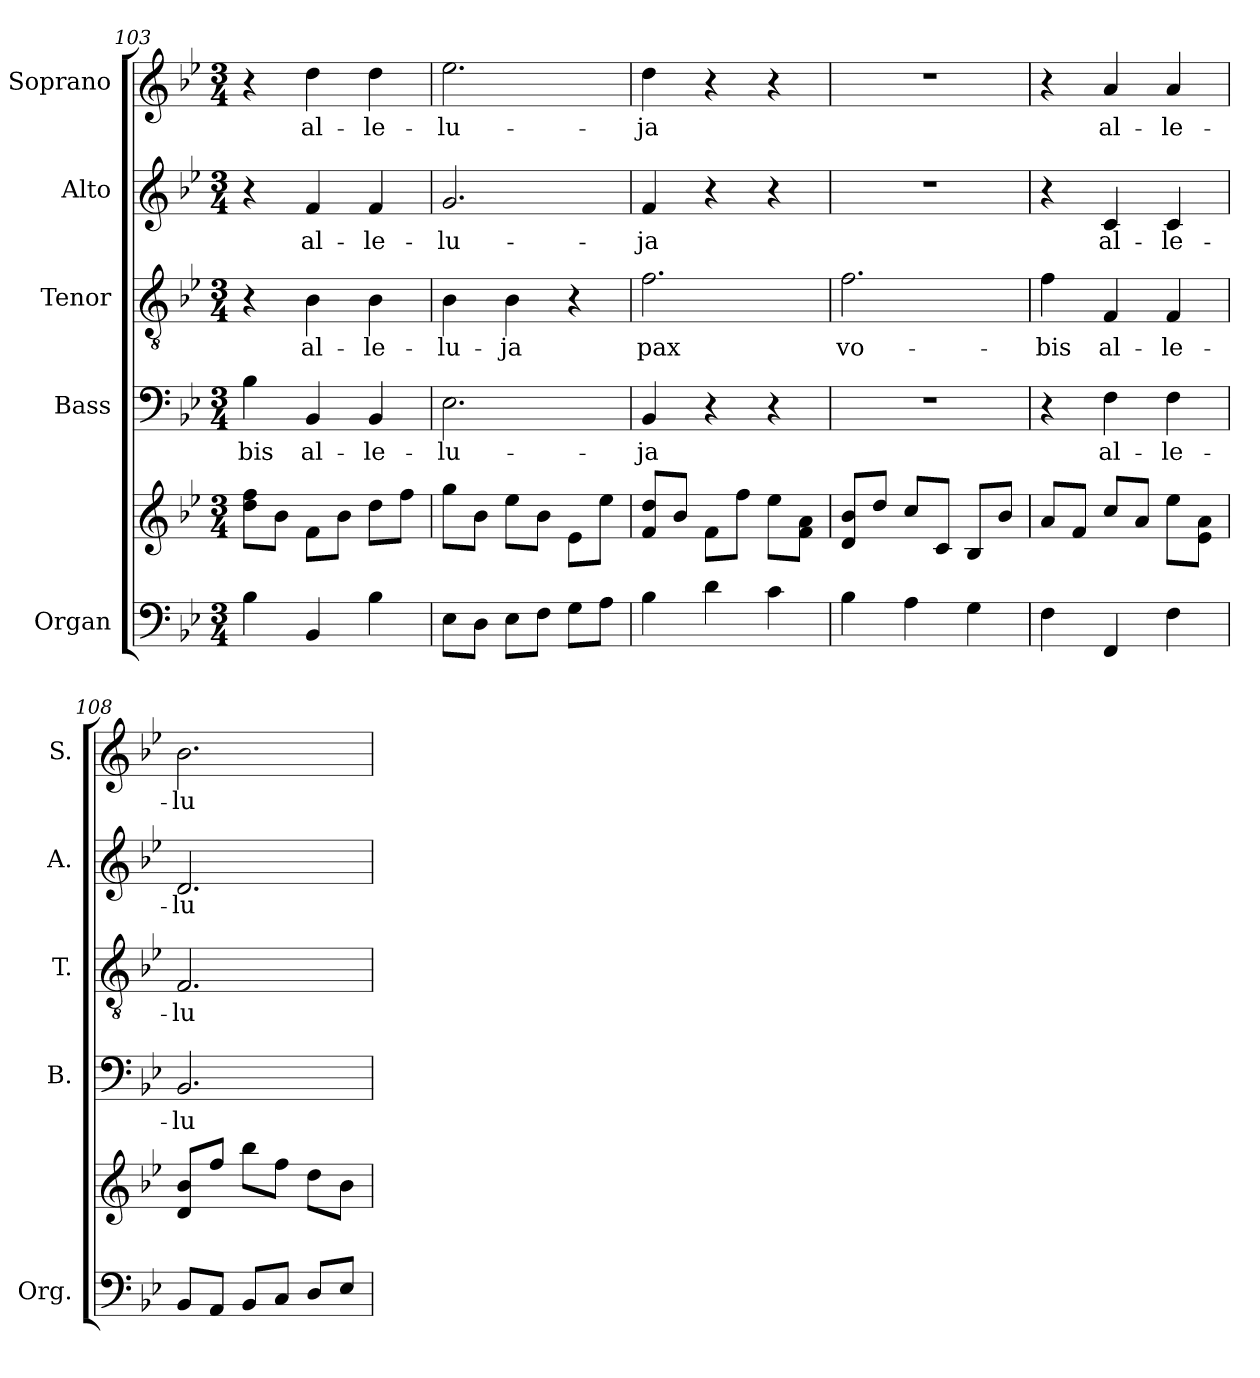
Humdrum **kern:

**kern	**kern	**kern	**text	**kern	**text	**kern	**text	**kern	**text
*part5	*part5	*part4	*part4	*part3	*part3	*part2	*part2	*part1	*part1
*staff6	*staff5	*staff4	*staff4	*staff3	*staff3	*staff2	*staff2	*staff1	*staff1
*I"Organ	*	*I"Bass	*	*I"Tenor	*	*I"Alto	*	*I"Soprano	*
*I'Org.	*	*I'B.	*	*I'T.	*	*I'A.	*	*I'S.	*
*clefF4	*clefG2	*clefF4	*	*clefGv2	*	*clefG2	*	*clefG2	*
*	*	*	*	*ITrd7c12	*	*	*	*	*
*k[b-e-]	*k[b-e-]	*k[b-e-]	*	*k[b-e-]	*	*k[b-e-]	*	*k[b-e-]	*
*B-:	*B-:	*B-:	*	*B-:	*	*B-:	*	*B-:	*
*M3/4	*M3/4	*M3/4	*	*M3/4	*	*M3/4	*	*M3/4	*
=103	=103	=103	=103	=103	=103	=103	=103	=103	=103
!	!	!	!LO:LY:b:color=#000000	!	!	!	!	!	!
4B-i\	8ddi\ 8ffi\L	4B-i\	-bis	4r	.	4r	.	4r	.
.	8b-i\J	.	.	.	.	.	.	.	.
!	!	!	!LO:LY:b:color=#000000	!	!	!	!	!	!
!	!	!	!	!	!LO:LY:b:color=#000000	!	!	!	!
!	!	!	!	!	!	!	!LO:LY:b:color=#000000	!	!
!	!	!	!	!	!	!	!	!	!LO:LY:b:color=#000000
4BB-i/	8fi\L	4BB-i/	al-	4BB-i\	al-	4fi/	al-	4ddi\	al-
.	8b-i\J	.	.	.	.	.	.	.	.
!	!	!	!LO:LY:b:color=#000000	!	!	!	!	!	!
!	!	!	!	!	!LO:LY:b:color=#000000	!	!	!	!
!	!	!	!	!	!	!	!LO:LY:b:color=#000000	!	!
!	!	!	!	!	!	!	!	!	!LO:LY:b:color=#000000
4B-i\	8ddi\L	4BB-i/	-le-	4BB-i\	-le-	4fi/	-le-	4ddi\	-le-
.	8ffi\J	.	.	.	.	.	.	.	.
=104	=104	=104	=104	=104	=104	=104	=104	=104	=104
!	!	!	!LO:LY:b:color=#000000	!	!	!	!	!	!
!	!	!	!	!	!LO:LY:b:color=#000000	!	!	!	!
!	!	!	!	!	!	!	!LO:LY:b:color=#000000	!	!
!	!	!	!	!	!	!	!	!	!LO:LY:b:color=#000000
8E-i\L	8ggi\L	2.E-i\	-lu-	4BB-i\	-lu-	2.gi/	-lu-	2.ee-i\	-lu-
8Di\J	8b-i\J	.	.	.	.	.	.	.	.
!	!	!	!	!	!LO:LY:b:color=#000000	!	!	!	!
8E-i\L	8ee-i\L	.	.	4BB-i\	-ja	.	.	.	.
8Fi\J	8b-i\J	.	.	.	.	.	.	.	.
8Gi\L	8e-i\L	.	.	4r	.	.	.	.	.
8Ai\J	8ee-i\J	.	.	.	.	.	.	.	.
=105	=105	=105	=105	=105	=105	=105	=105	=105	=105
!	!	!	!LO:LY:b:color=#000000	!	!	!	!	!	!
!	!	!	!	!	!LO:LY:b:color=#000000	!	!	!	!
!	!	!	!	!	!	!	!LO:LY:b:color=#000000	!	!
!	!	!	!	!	!	!	!	!	!LO:LY:b:color=#000000
4B-i\	8fi/ 8ddi/L	4BB-i/	-ja	2.Fi\	pax	4fi/	-ja	4ddi\	-ja
.	8b-i/J	.	.	.	.	.	.	.	.
4di\	8fi\L	4r	.	.	.	4r	.	4r	.
.	8ffi\J	.	.	.	.	.	.	.	.
4ci\	8ee-i\L	4r	.	.	.	4r	.	4r	.
.	8fi\ 8ai\J	.	.	.	.	.	.	.	.
=106	=106	=106	=106	=106	=106	=106	=106	=106	=106
!	!	!LO:N:vis=1	!	!	!	!	!	!	!
!	!	!	!	!	!LO:LY:b:color=#000000	!LO:N:vis=1	!	!LO:N:vis=1	!
4B-i\	8di/ 8b-i/L	2.r	.	2.Fi\	vo-	2.r	.	2.r	.
.	8ddi/J	.	.	.	.	.	.	.	.
4Ai\	8cci/L	.	.	.	.	.	.	.	.
.	8ci/J	.	.	.	.	.	.	.	.
4Gi\	8B-i/L	.	.	.	.	.	.	.	.
.	8b-i/J	.	.	.	.	.	.	.	.
=107	=107	=107	=107	=107	=107	=107	=107	=107	=107
!	!	!	!	!	!LO:LY:b:color=#000000	!	!	!	!
4Fi\	8ai/L	4r	.	4Fi\	-bis	4r	.	4r	.
.	8fi/J	.	.	.	.	.	.	.	.
!	!	!	!LO:LY:b:color=#000000	!	!	!	!	!	!
!	!	!	!	!	!LO:LY:b:color=#000000	!	!	!	!
!	!	!	!	!	!	!	!LO:LY:b:color=#000000	!	!
!	!	!	!	!	!	!	!	!	!LO:LY:b:color=#000000
4FFi/	8cci/L	4Fi\	al-	4FFi/	al-	4ci/	al-	4ai/	al-
.	8ai/J	.	.	.	.	.	.	.	.
!	!	!	!LO:LY:b:color=#000000	!	!	!	!	!	!
!	!	!	!	!	!LO:LY:b:color=#000000	!	!	!	!
!	!	!	!	!	!	!	!LO:LY:b:color=#000000	!	!
!	!	!	!	!	!	!	!	!	!LO:LY:b:color=#000000
4Fi\	8ee-i\L	4Fi\	-le-	4FFi/	-le-	4ci/	-le-	4ai/	-le-
.	8e-i\ 8ai\J	.	.	.	.	.	.	.	.
!!LO:PB:g=z
=108	=108	=108	=108	=108	=108	=108	=108	=108	=108
!	!	!	!LO:LY:b:color=#000000	!	!	!	!	!	!
!	!	!	!	!	!LO:LY:b:color=#000000	!	!	!	!
!	!	!	!	!	!	!	!LO:LY:b:color=#000000	!	!
!	!	!	!	!	!	!	!	!	!LO:LY:b:color=#000000
8BB-i/L	8di/ 8b-i/L	2.BB-i/	-lu-	2.FFi/	-lu-	2.di/	-lu-	2.b-i\	-lu-
8AAi/J	8ffi/J	.	.	.	.	.	.	.	.
8BB-i/L	8bb-i\L	.	.	.	.	.	.	.	.
8Ci/J	8ffi\J	.	.	.	.	.	.	.	.
8Di/L	8ddi\L	.	.	.	.	.	.	.	.
8E-i/J	8b-i\J	.	.	.	.	.	.	.	.
=	=	=	=	=	=	=	=	=	=
*-	*-	*-	*-	*-	*-	*-	*-	*-	*-
